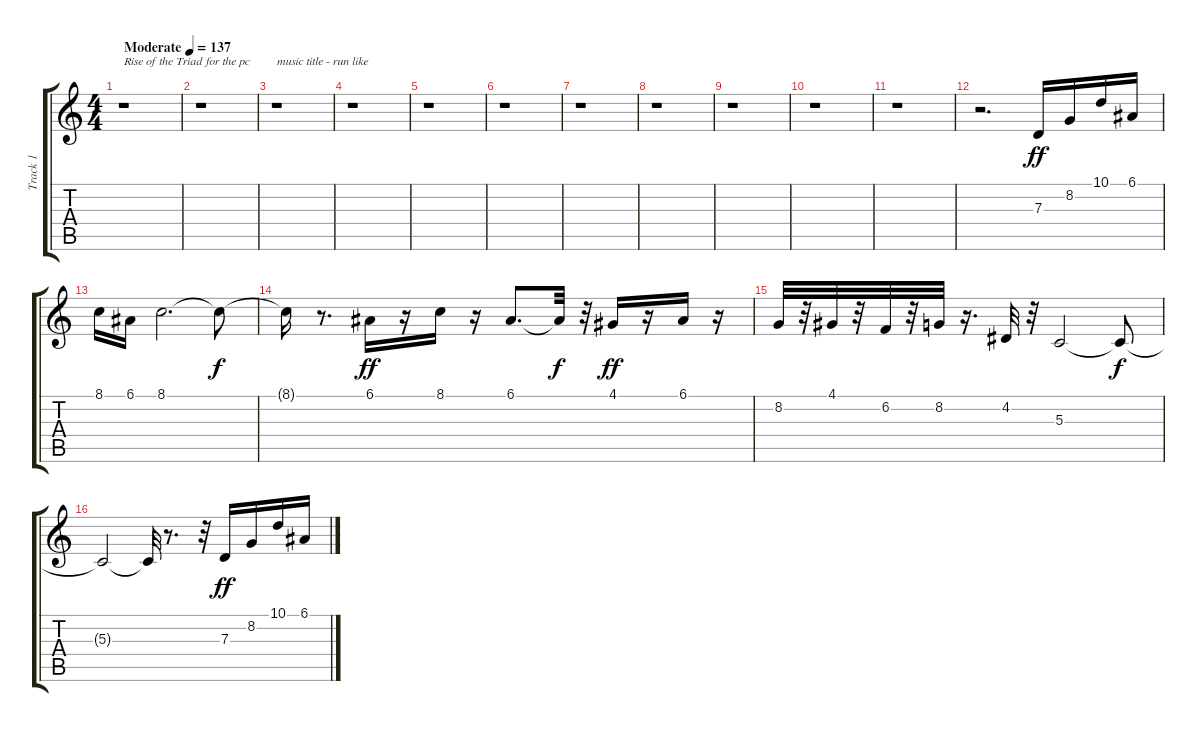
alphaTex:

\track ("Track 1" "Track 1") {instrument trumpet}
\staff {score tabs}
\tuning (E4 B3 G3 D3 A2 E2) {hide}
\ts (4 4)
\tempo (137 "Moderate")
\clef g2
\ks c
r.1{txt "Rise of the Triad for the pc" dy ff instrument trumpet} |
r.1 |
r.1{txt "music title - run like"} |
r.1 |
r.1 |
r.1 |
r.1 |
r.1 |
r.1 |
r.1 |
r.1 |
r.2{d} 7.3.16 8.2.16 10.1.16 6.1.16 |
8.1.16 6.1.16 8.1.2{d} 8.1{t}.8{dy f} |
8.1{t}.16 r.8{d} 6.1.16{dy ff} r.16 8.1.16 r.16 6.1.8{d} 6.1{t}.32{dy f} r.32 4.1.16{dy ff} r.16 6.1.16 r.16 |
8.2.32 r.32 4.1.32 r.32 6.2.32 r.32 8.2.32 r.16{d} 4.2.32 r.32 5.3.2 5.3{t}.8{dy f} |
5.3{t}.2 5.3{t}.32 r.8{d} r.32 7.3.16{dy ff} 8.2.16 10.1.16 6.1.16
